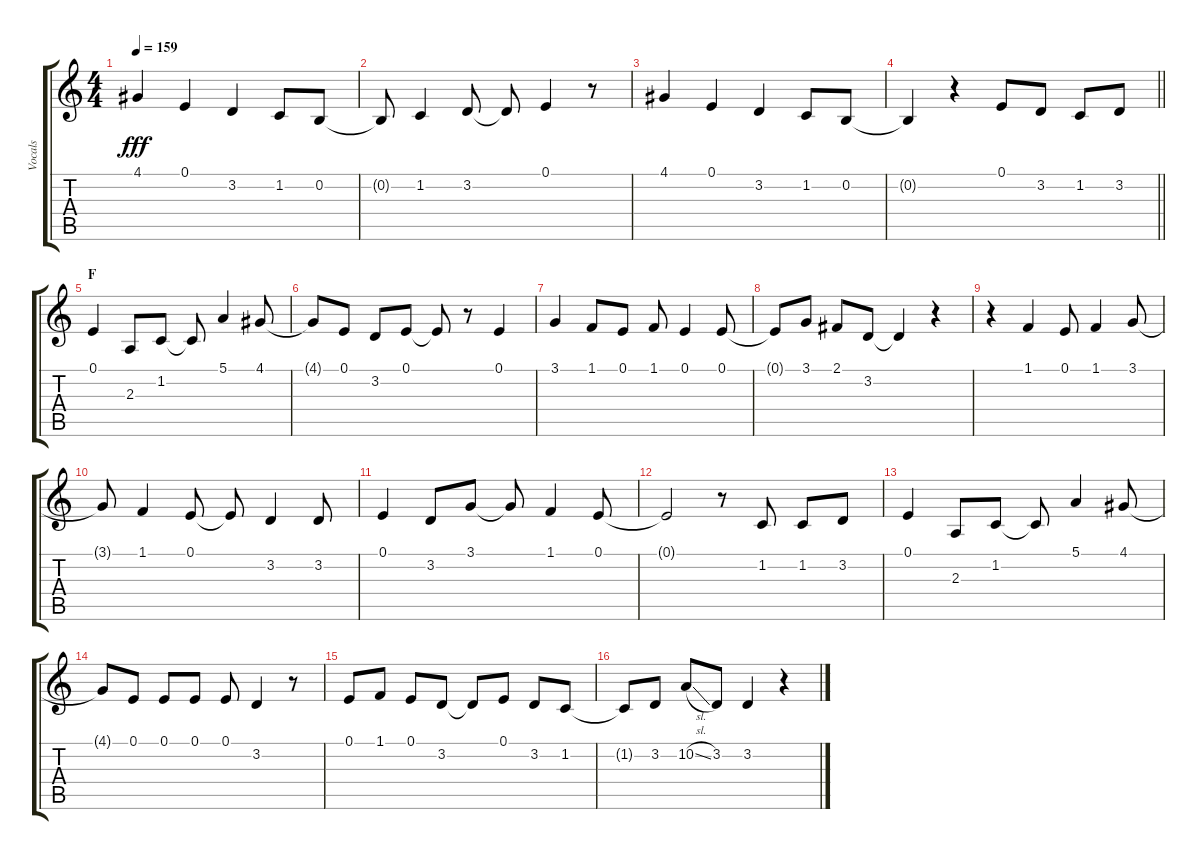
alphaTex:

\track ("Vocals" "Vocals") {instrument voiceoohs}
\staff {score tabs}
\tuning (E4 B3 G3 D3 A2 E2) {hide}
\ts (4 4)
\tempo 159
\clef g2
\ks c
4.1.4{dy fff} 0.1.4 3.2.4 1.2.8 0.2.8 |
0.2{t}.8 1.2.4 3.2.8 3.2{t}.8 0.1.4 r.8 |
4.1.4 0.1.4 3.2.4 1.2.8 0.2.8 |
\barLineRight lightlight
0.2{t}.4 r.4 0.1.8 3.2.8 1.2.8 3.2.8 |
\section ("" "F")
0.1.4 2.3.8 1.2.8 1.2{t}.8 5.1.4 4.1.8 |
4.1{t}.8 0.1.8 3.2.8 0.1.8 0.1{t}.8 r.8 0.1.4 |
3.1.4 1.1.8 0.1.8 1.1.8 0.1.4 0.1.8 |
0.1{t}.8 3.1.8 2.1.8 3.2.8 3.2{t}.4 r.4 |
r.4 1.1.4 0.1.8 1.1.4 3.1.8 |
3.1{t}.8 1.1.4 0.1.8 0.1{t}.8 3.2.4 3.2.8 |
0.1.4 3.2.8 3.1.8 3.1{t}.8 1.1.4 0.1.8 |
0.1{t}.2 r.8 1.2.8 1.2.8 3.2.8 |
0.1.4 2.3.8 1.2.8 1.2{t}.8 5.1.4 4.1.8 |
4.1{t}.8 0.1.8 0.1.8 0.1.8 0.1.8 3.2.4 r.8 |
0.1.8 1.1.8 0.1.8 3.2.8 3.2{t}.8 0.1.8 3.2.8 1.2.8 |
1.2{t}.8 3.2.8 10.2{sl}.8 3.2.8 3.2.4 r.4
